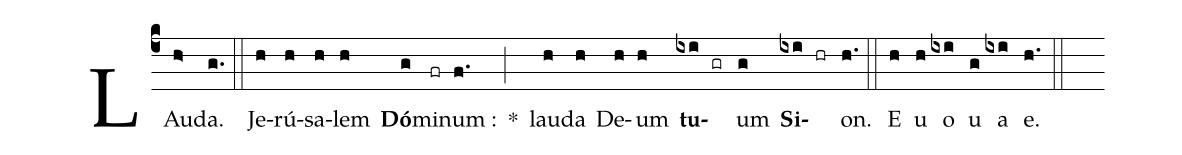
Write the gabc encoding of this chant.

%%
(c4) LAu(h>)da.(g.) (::) Je(h)rú(h)sa(h)lem(h) <b>Dó</b>(g)mi(fr)num :(f.) *(;) lau(h)da(h) De(h)um(h) <b>tu</b>(ixi)(gr)um(g) <b>Si</b>(ixi)(hr)on.(h.) (::) E(h) u(h) o(ixi) u(g) a(ixi) e.(h.) (::)
